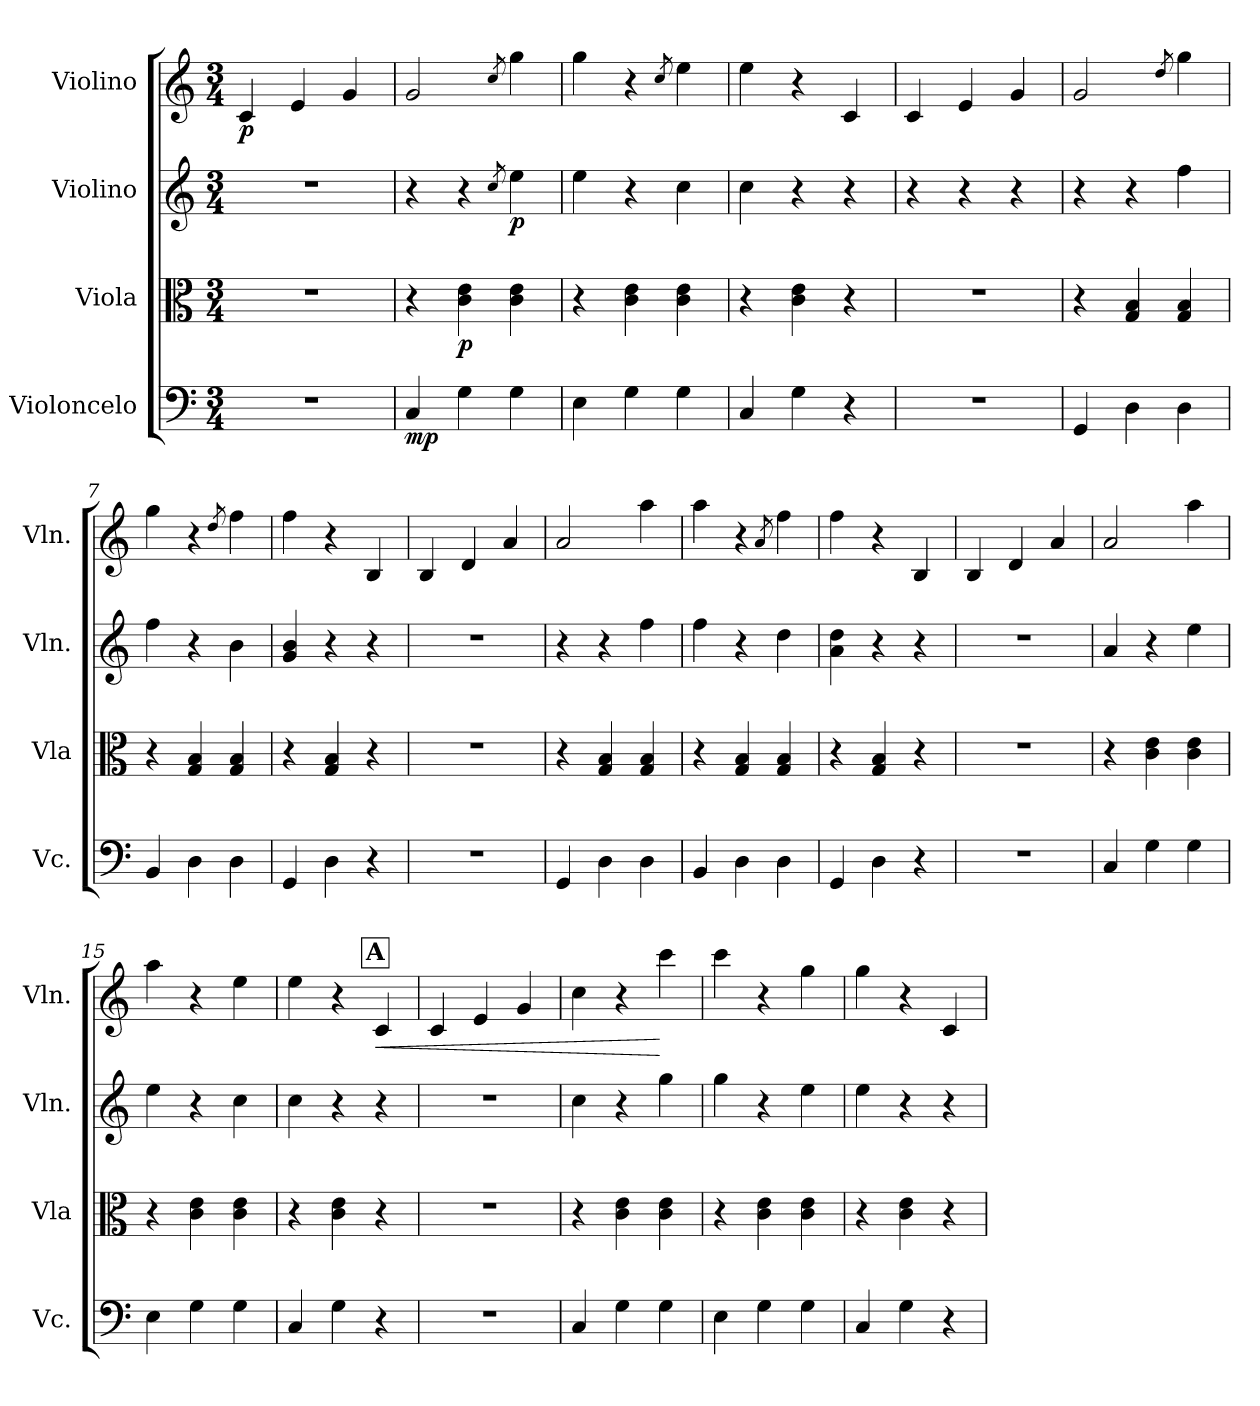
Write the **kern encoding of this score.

**kern	**dynam	**kern	**dynam	**kern	**dynam	**kern	**dynam
*part4	*part4	*part3	*part3	*part2	*part2	*part1	*part1
*staff4	*staff4	*staff3	*staff3	*staff2	*staff2	*staff1	*staff1
*I"Violoncelo	*	*I"Viola	*	*I"Violino	*	*I"Violino	*
*I'Vc.	*	*I'Vla	*	*I'Vln.	*	*I'Vln.	*
*clefF4	*	*clefC3	*	*clefG2	*	*clefG2	*
*k[]	*	*k[]	*	*k[]	*	*k[]	*
*M3/4	*	*M3/4	*	*M3/4	*	*M3/4	*
=1	=1	=1	=1	=1	=1	=1	=1
!	!	!	!	!	!	!	!LO:DY:b
2.r	.	2.r	.	2.r	.	4c/	p
.	.	.	.	.	.	4e/	.
.	.	.	.	.	.	4g/	.
=2	=2	=2	=2	=2	=2	=2	=2
!	!LO:DY:b	!	!	!	!	!	!
4C/	mp	4r	.	4r	.	2g/	.
!	!	!	!LO:DY:b	!	!	!	!
4G\	.	4c\ 4e\	p	4r	.	.	.
.	.	.	.	8qcc/	.	8qcc/	.
!	!	!	!	!	!LO:DY:b	!	!
4G\	.	4c\ 4e\	.	4ee\	p	4gg\	.
=3	=3	=3	=3	=3	=3	=3	=3
4E\	.	4r	.	4ee\	.	4gg\	.
4G\	.	4c\ 4e\	.	4r	.	4r	.
.	.	.	.	.	.	8qcc/	.
4G\	.	4c\ 4e\	.	4cc\	.	4ee\	.
=4	=4	=4	=4	=4	=4	=4	=4
4C/	.	4r	.	4cc\	.	4ee\	.
4G\	.	4c\ 4e\	.	4r	.	4r	.
4r	.	4r	.	4r	.	4c/	.
=5	=5	=5	=5	=5	=5	=5	=5
2.r	.	2.r	.	4r	.	4c/	.
.	.	.	.	4r	.	4e/	.
.	.	.	.	4r	.	4g/	.
=6	=6	=6	=6	=6	=6	=6	=6
4GG/	.	4r	.	4r	.	2g/	.
4D\	.	4G/ 4B/	.	4r	.	.	.
.	.	.	.	.	.	8qdd/	.
4D\	.	4G/ 4B/	.	4ff\	.	4gg\	.
=7	=7	=7	=7	=7	=7	=7	=7
4BB/	.	4r	.	4ff\	.	4gg\	.
4D\	.	4G/ 4B/	.	4r	.	4r	.
.	.	.	.	.	.	8qdd/	.
4D\	.	4G/ 4B/	.	4b\	.	4ff\	.
=8	=8	=8	=8	=8	=8	=8	=8
4GG/	.	4r	.	4g/ 4b/	.	4ff\	.
4D\	.	4G/ 4B/	.	4r	.	4r	.
4r	.	4r	.	4r	.	4B/	.
=9	=9	=9	=9	=9	=9	=9	=9
2.r	.	2.r	.	2.r	.	4B/	.
.	.	.	.	.	.	4d/	.
.	.	.	.	.	.	4a/	.
=10	=10	=10	=10	=10	=10	=10	=10
4GG/	.	4r	.	4r	.	2a/	.
4D\	.	4G/ 4B/	.	4r	.	.	.
4D\	.	4G/ 4B/	.	4ff\	.	4aa\	.
!!LO:LB:g=z
=11	=11	=11	=11	=11	=11	=11	=11
4BB/	.	4r	.	4ff\	.	4aa\	.
4D\	.	4G/ 4B/	.	4r	.	4r	.
.	.	.	.	.	.	8qa/	.
4D\	.	4G/ 4B/	.	4dd\	.	4ff\	.
=12	=12	=12	=12	=12	=12	=12	=12
4GG/	.	4r	.	4a\ 4dd\	.	4ff\	.
4D\	.	4G/ 4B/	.	4r	.	4r	.
4r	.	4r	.	4r	.	4B/	.
=13	=13	=13	=13	=13	=13	=13	=13
2.r	.	2.r	.	2.r	.	4B/	.
.	.	.	.	.	.	4d/	.
.	.	.	.	.	.	4a/	.
=14	=14	=14	=14	=14	=14	=14	=14
4C/	.	4r	.	4a/	.	2a/	.
4G\	.	4c\ 4e\	.	4r	.	.	.
4G\	.	4c\ 4e\	.	4ee\	.	4aa\	.
=15	=15	=15	=15	=15	=15	=15	=15
4E\	.	4r	.	4ee\	.	4aa\	.
4G\	.	4c\ 4e\	.	4r	.	4r	.
4G\	.	4c\ 4e\	.	4cc\	.	4ee\	.
!!LO:REH:place=s1:a:B:fs=14:t=A:qo=2
=16	=16	=16	=16	=16	=16	=16	=16
4C/	.	4r	.	4cc\	.	4ee\	.
4G\	.	4c\ 4e\	.	4r	.	4r	.
!	!	!	!	!	!	!	!LO:HP:b
4r	.	4r	.	4r	.	4c/	<
=17	=17	=17	=17	=17	=17	=17	=17
2.r	.	2.r	.	2.r	.	4c/	.
.	.	.	.	.	.	4e/	.
.	.	.	.	.	.	4g/	.
=18	=18	=18	=18	=18	=18	=18	=18
4C/	.	4r	.	4cc\	.	4cc\	.
4G\	.	4c\ 4e\	.	4r	.	4r	.
4G\	.	4c\ 4e\	.	4gg\	.	4ccc\	[
=19	=19	=19	=19	=19	=19	=19	=19
4E\	.	4r	.	4gg\	.	4ccc\	.
4G\	.	4c\ 4e\	.	4r	.	4r	.
4G\	.	4c\ 4e\	.	4ee\	.	4gg\	.
=20	=20	=20	=20	=20	=20	=20	=20
4C/	.	4r	.	4ee\	.	4gg\	.
4G\	.	4c\ 4e\	.	4r	.	4r	.
4r	.	4r	.	4r	.	4c/	.
=	=	=	=	=	=	=	=
*-	*-	*-	*-	*-	*-	*-	*-
